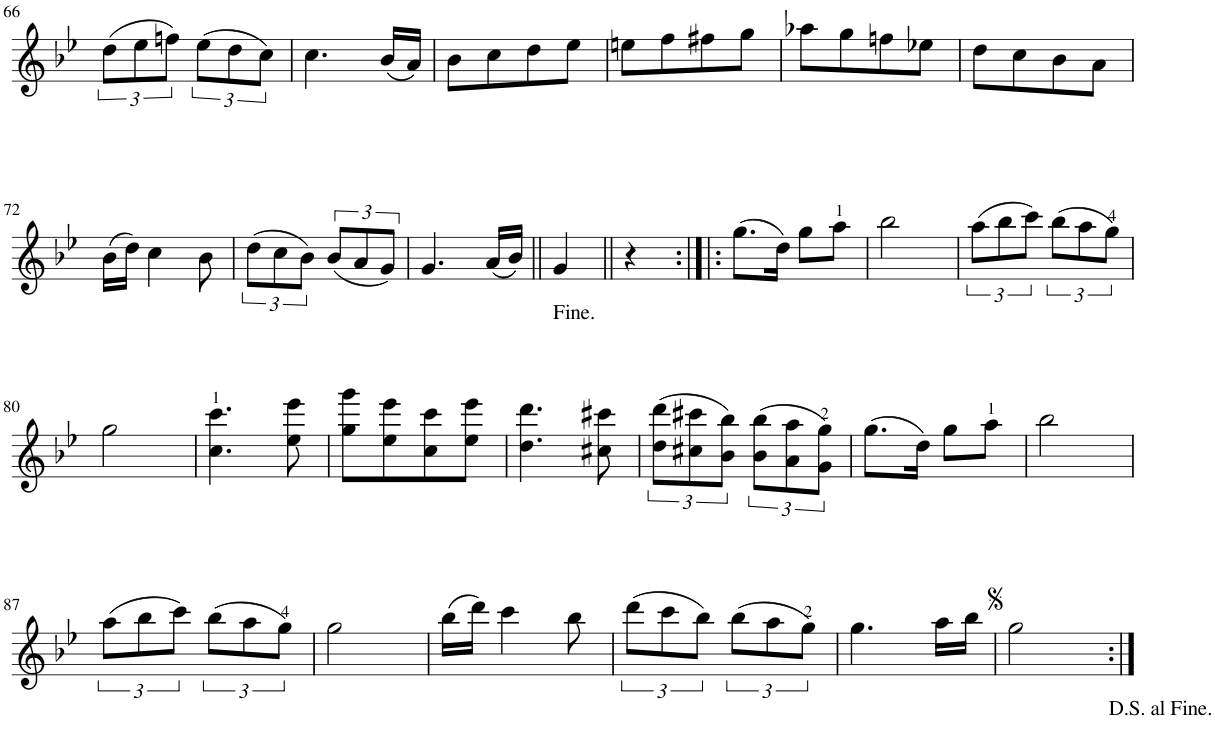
**kern
*part1
*staff1
*I"Piano
*I'Pno
!!LO:PB:g=z
*clefG2
*k[b-e-]
*g:
*M2/4
=66
(12dd\L
12ee-\
12ffn\J)
(12ee-\L
12dd\
12cc\J)
=67
4.cc\
(16b-/LL
16a/JJ)
=68
8b-\L
8cc\
8dd\
8ee-\J
=69
8een\L
8ff\
8ff#X\
8gg\J
=70
8aa-X\L
8gg\
8ffn\
8ee-X\J
=71
8dd\L
8cc\
8b-\
8a\J
!!LO:LB:g=z
=72
(16b-\LL
16dd\JJ)
4cc\
8b-\
=73
(12dd\L
12cc\
12b-\J)
(12b-/L
12a/
12g/J)
=74
4.g/
(16a/LL
16b-/JJ)
=75||
4g/
=76||
4r
=77:|!|:
(8.gg\L
16dd\Jk)
8gg\L
8aa\J
=78
2bb-\
=79
(12aa\L
12bb-\
12ccc\J)
(12bb-\L
12aa\
12gg\J)
!!LO:LB:g=z
=80
2gg\
=81
4.cc\ 4.ccc\
8ee-\ 8eee-\
=82
8gg\ 8ggg\L
8ee-\ 8eee-\
8cc\ 8ccc\
8ee-\ 8eee-\J
=83
4.dd\ 4.ddd\
8cc#X\ 8ccc#X\
=84
(12dd\ 12ddd\L
12cc#X\ 12ccc#X\
12b-\ 12bb-\J)
(12b-\ 12bb-\L
12a\ 12aa\
12g\ 12gg\J)
=85
(8.gg\L
16dd\Jk)
8gg\L
8aa\J
=86
2bb-\
!!LO:LB:g=z
=87
(12aa\L
12bb-\
12ccc\J)
(12bb-\L
12aa\
12gg\J)
=88
2gg\
=89
(16bb-\LL
16ddd\JJ)
4ccc\
8bb-\
=90
(12ddd\L
12ccc\
12bb-\J)
(12bb-\L
12aa\
12gg\J)
=91
4.gg\
16aa\LL
16bb-\JJ
=92
2gg\
=:|!
*-
